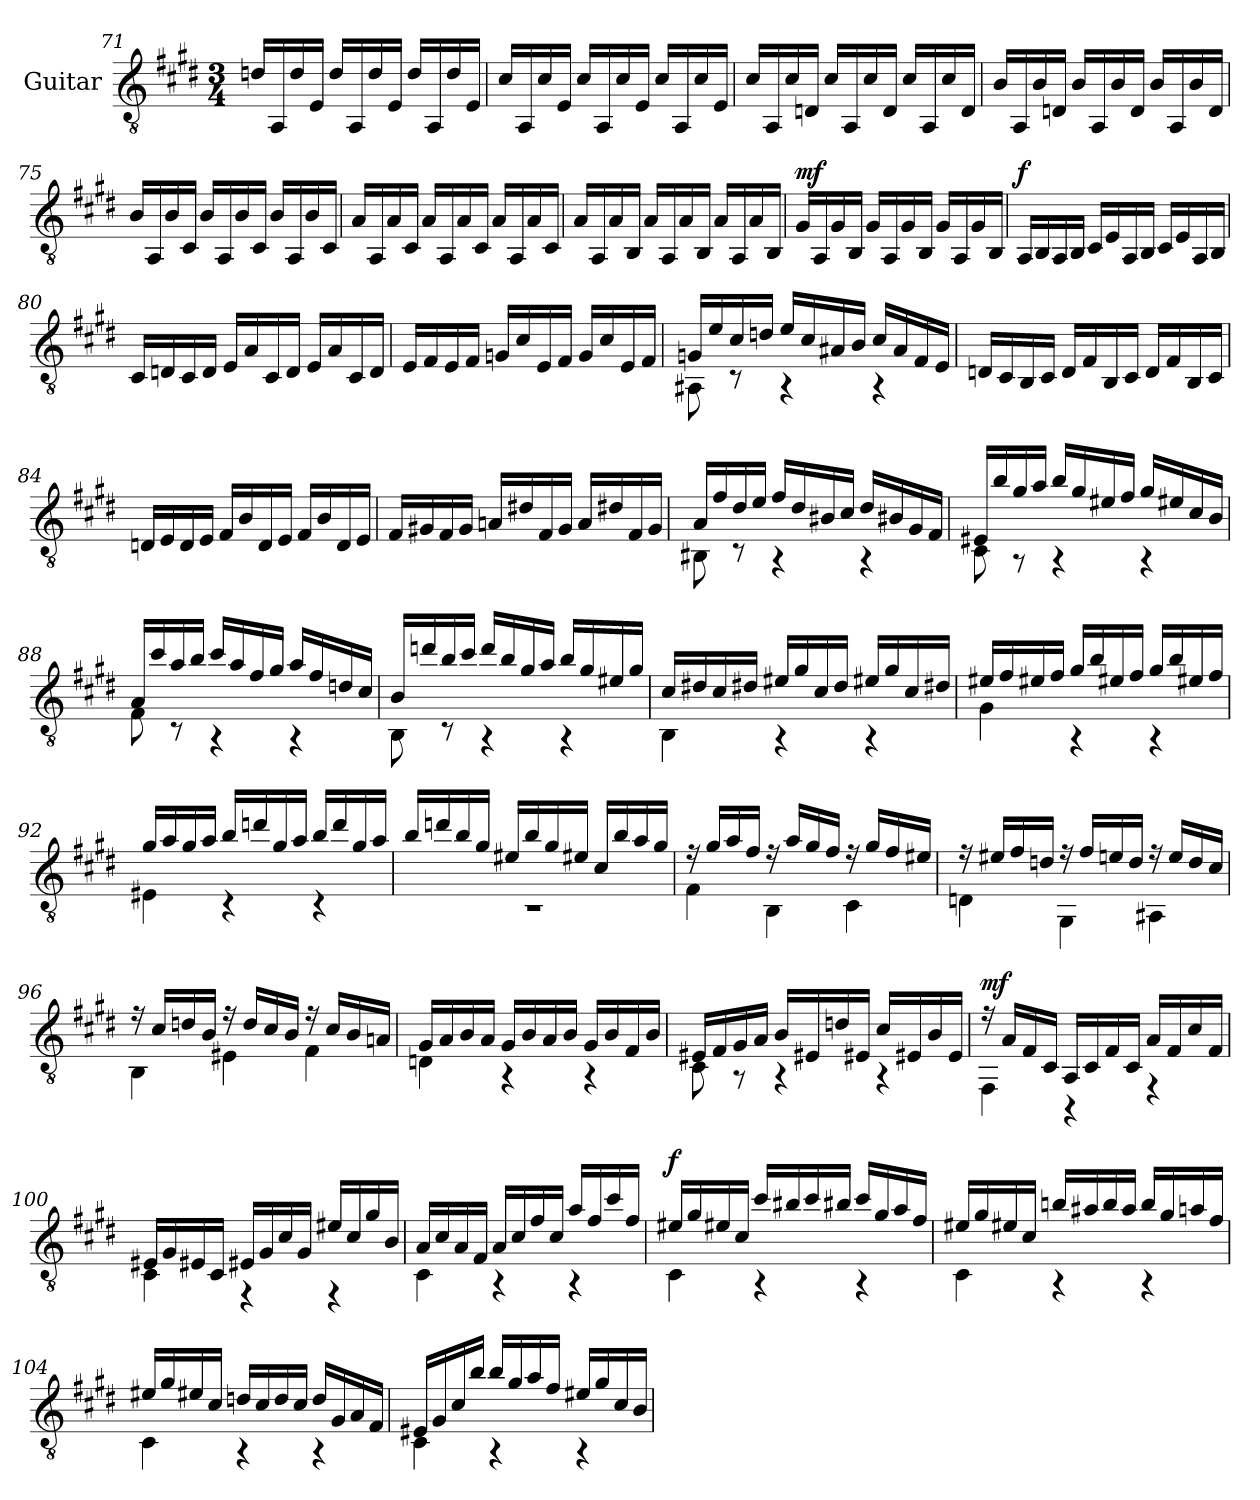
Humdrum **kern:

**kern	**dynam
*part1	*part1
*staff1	*staff1
*I"Guitar	*
*I'Guit.	*
*clefGv2	*
*k[f#c#g#d#]	*
*E:	*
*M3/4	*
=71	=71
16dn/LL	.
16AA/	.
16d/	.
16E/JJ	.
16d/LL	.
16AA/	.
16d/	.
16E/JJ	.
16d/LL	.
16AA/	.
16d/	.
16E/JJ	.
=72	=72
16c#/LL	.
16AA/	.
16c#/	.
16E/JJ	.
16c#/LL	.
16AA/	.
16c#/	.
16E/JJ	.
16c#/LL	.
16AA/	.
16c#/	.
16E/JJ	.
!!LO:LB:g=z
=73	=73
16c#/LL	.
16AA/	.
16c#/	.
16Dn/JJ	.
16c#/LL	.
16AA/	.
16c#/	.
16D/JJ	.
16c#/LL	.
16AA/	.
16c#/	.
16D/JJ	.
=74	=74
16B/LL	.
16AA/	.
16B/	.
16Dn/JJ	.
16B/LL	.
16AA/	.
16B/	.
16D/JJ	.
16B/LL	.
16AA/	.
16B/	.
16D/JJ	.
=75	=75
16B/LL	.
16AA/	.
16B/	.
16C#/JJ	.
16B/LL	.
16AA/	.
16B/	.
16C#/JJ	.
16B/LL	.
16AA/	.
16B/	.
16C#/JJ	.
!!LO:LB:g=z
=76	=76
16A/LL	.
16AA/	.
16A/	.
16C#/JJ	.
16A/LL	.
16AA/	.
16A/	.
16C#/JJ	.
16A/LL	.
16AA/	.
16A/	.
16C#/JJ	.
=77	=77
16A/LL	.
16AA/	.
16A/	.
16BB/JJ	.
16A/LL	.
16AA/	.
16A/	.
16BB/JJ	.
16A/LL	.
16AA/	.
16A/	.
16BB/JJ	.
=78	=78
!	!LO:DY:a
16G#/LL	mf
16AA/	.
16G#/	.
16BB/JJ	.
16G#/LL	.
16AA/	.
16G#/	.
16BB/JJ	.
16G#/LL	.
16AA/	.
16G#/	.
16BB/JJ	.
!!LO:LB:g=z
=79	=79
!	!LO:DY:a
16AA/LL	f
16BB/	.
16AA/	.
16BB/JJ	.
16C#/LL	.
16E/	.
16AA/	.
16BB/JJ	.
16C#/LL	.
16E/	.
16AA/	.
16BB/JJ	.
=80	=80
16C#/LL	.
16Dn/	.
16C#/	.
16D/JJ	.
16E/LL	.
16A/	.
16C#/	.
16D/JJ	.
16E/LL	.
16A/	.
16C#/	.
16D/JJ	.
=81	=81
16E/LL	.
16F#/	.
16E/	.
16F#/JJ	.
16Gn/LL	.
16c#/	.
16E/	.
16F#/JJ	.
16G/LL	.
16c#/	.
16E/	.
16F#/JJ	.
!!LO:LB:g=z
=82	=82
*^	*
16Gn/LL	8AA#X\	.
16e/	.	.
16c#/	8rC	.
16dn/JJ	.	.
16e/LL	4rAA	.
16c#/	.	.
16A#X/	.	.
16B/JJ	.	.
16c#/LL	4rAA	.
16A#/	.	.
16F#/	.	.
16E/JJ	.	.
*v	*v	*
=83	=83
16Dn/LL	.
16C#/	.
16BB/	.
16C#/JJ	.
16D/LL	.
16F#/	.
16BB/	.
16C#/JJ	.
16D/LL	.
16F#/	.
16BB/	.
16C#/JJ	.
=84	=84
16Dn/LL	.
16E/	.
16D/	.
16E/JJ	.
16F#/LL	.
16B/	.
16D/	.
16E/JJ	.
16F#/LL	.
16B/	.
16D/	.
16E/JJ	.
!!LO:PB:g=z
=85	=85
16F#/LL	.
16G#X/	.
16F#/	.
16G#/JJ	.
16An/LL	.
16d#X/	.
16F#/	.
16G#/JJ	.
16A/LL	.
16d#X/	.
16F#/	.
16G#/JJ	.
=86	=86
*^	*
16A/LL	8BB#X\	.
16f#/	.	.
16d#/	8rC	.
16e/JJ	.	.
16f#/LL	4rAA	.
16d#/	.	.
16B#X/	.	.
16c#/JJ	.	.
16d#/LL	4rAA	.
16B#X/	.	.
16G#/	.	.
16F#/JJ	.	.
!!LO:LB:g=z	!!
=87	=87	=87
16E#X/LL	8C#\	.
16b/	.	.
16g#/	8r	.
16a/JJ	.	.
16b/LL	4rAA	.
16g#/	.	.
16e#X/	.	.
16f#/JJ	.	.
16g#/LL	4rAA	.
16e#X/	.	.
16c#/	.	.
16B/JJ	.	.
=88	=88	=88
16A/LL	8F#\	.
16cc#/	.	.
16a/	8rC	.
16b/JJ	.	.
16cc#/LL	4rAA	.
16a/	.	.
16f#/	.	.
16g#/JJ	.	.
16a/LL	4rAA	.
16f#/	.	.
16dn/	.	.
16c#/JJ	.	.
=89	=89	=89
16B/LL	8BB\	.
16ddn/	.	.
16b/	8rC	.
16cc#/JJ	.	.
16dd/LL	4rAA	.
16b/	.	.
16g#/	.	.
16a/JJ	.	.
16b/LL	4rAA	.
16g#/	.	.
16e#X/	.	.
16g#/JJ	.	.
!!LO:LB:g=z	!!
=90	=90	=90
16c#/LL	4BB\	.
16d#X/	.	.
16c#/	.	.
16d#X/JJ	.	.
16e#X/LL	4rAA	.
16g#/	.	.
16c#/	.	.
16d#/JJ	.	.
16e#X/LL	4rAA	.
16g#/	.	.
16c#/	.	.
16d#X/JJ	.	.
=91	=91	=91
16e#X/LL	4G#\	.
16f#/	.	.
16e#X/	.	.
16f#/JJ	.	.
16g#/LL	4rAA	.
16b/	.	.
16e#X/	.	.
16f#/JJ	.	.
16g#/LL	4rAA	.
16b/	.	.
16e#X/	.	.
16f#/JJ	.	.
!!LO:LB:g=z	!!
=92	=92	=92
16g#/LL	4E#X\	.
16a/	.	.
16g#/	.	.
16a/JJ	.	.
16b/LL	4r	.
16ddn/	.	.
16g#/	.	.
16a/JJ	.	.
16b/LL	4r	.
16dd/	.	.
16g#/	.	.
16a/JJ	.	.
=93	=93	=93
16b/LL	2.rC	.
16ddn/	.	.
16b/	.	.
16g#/JJ	.	.
16e#X/LL	.	.
16b/	.	.
16g#/	.	.
16e#X/JJ	.	.
16c#/LL	.	.
16b/	.	.
16a/	.	.
16g#/JJ	.	.
=94	=94	=94
16rf	4F#\	.
16g#/LL	.	.
16a/	.	.
16f#/JJ	.	.
16rf	4BB\	.
16a/LL	.	.
16g#/	.	.
16f#/JJ	.	.
16rf	4C#\	.
16g#/LL	.	.
16f#/	.	.
16e#X/JJ	.	.
!!LO:LB:g=z	!!
=95	=95	=95
16rf	4Dn\	.
16e#X/LL	.	.
16f#/	.	.
16dn/JJ	.	.
16rf	4GG#\	.
16f#/LL	.	.
16en/	.	.
16d/JJ	.	.
16rf	4AA#X\	.
16e/LL	.	.
16d/	.	.
16c#/JJ	.	.
=96	=96	=96
16rf	4BB\	.
16c#/LL	.	.
16dn/	.	.
16B/JJ	.	.
16rf	4E#X\	.
16d/LL	.	.
16c#/	.	.
16B/JJ	.	.
16rf	4F#\	.
16c#/LL	.	.
16B/	.	.
16An/JJ	.	.
=97	=97	=97
16G#/LL	4Dn\	.
16A/	.	.
16B/	.	.
16A/JJ	.	.
16G#/LL	4rAA	.
16B/	.	.
16A/	.	.
16B/JJ	.	.
16G#/LL	4rAA	.
16B/	.	.
16F#/	.	.
16B/JJ	.	.
!!LO:LB:g=z	!!
=98	=98	=98
16E#X/LL	8C#\	.
16F#/	.	.
16G#/	8rAA	.
16A/JJ	.	.
16B/LL	4rAA	.
16E#X/	.	.
16dn/	.	.
16E#X/JJ	.	.
16c#/LL	4rAA	.
16E#X/	.	.
16B/	.	.
16E#/JJ	.	.
=99	=99	=99
!	!	!LO:DY:a
16r	4FF#\	mf
16A/LL	.	.
16F#/	.	.
16C#/JJ	.	.
16AA/LL	4rBBB	.
16C#/	.	.
16F#/	.	.
16C#/JJ	.	.
16A/LL	4rFF	.
16F#/	.	.
16c#/	.	.
16F#/JJ	.	.
!!LO:LB:g=z	!!
=100	=100	=100
16E#X/LL	4C#\	.
16G#/	.	.
16E#X/	.	.
16C#/JJ	.	.
16E#X/LL	4rFF	.
16G#/	.	.
16c#/	.	.
16G#/JJ	.	.
16e#X/LL	4rFF	.
16c#/	.	.
16g#/	.	.
16B/JJ	.	.
=101	=101	=101
16A/LL	4C#\	.
16c#/	.	.
16A/	.	.
16F#/JJ	.	.
16A/LL	4rAA	.
16c#/	.	.
16f#/	.	.
16c#/JJ	.	.
16a/LL	4rAA	.
16f#/	.	.
16cc#/	.	.
16f#/JJ	.	.
!!LO:LB:g=z	!!
=102	=102	=102
!	!	!LO:DY:a
16e#X/LL	4C#\	f
16g#/	.	.
16e#X/	.	.
16c#/JJ	.	.
16cc#/LL	4rAA	.
16b#X/	.	.
16cc#/	.	.
16b#X/JJ	.	.
16cc#/LL	4rAA	.
16g#/	.	.
16a/	.	.
16f#/JJ	.	.
=103	=103	=103
16e#X/LL	4C#\	.
16g#/	.	.
16e#X/	.	.
16c#/JJ	.	.
16bn/LL	4rAA	.
16a#X/	.	.
16b/	.	.
16a#/JJ	.	.
16b/LL	4rAA	.
16g#/	.	.
16an/	.	.
16f#/JJ	.	.
!!LO:LB:g=z	!!
=104	=104	=104
16e#X/LL	4C#\	.
16g#/	.	.
16e#X/	.	.
16c#/JJ	.	.
16dn/LL	4rAA	.
16c#/	.	.
16d/	.	.
16c#/JJ	.	.
16d/LL	4rAA	.
16G#/	.	.
16A/	.	.
16F#/JJ	.	.
=105	=105	=105
16E#X/LL	4C#\	.
16G#/	.	.
16c#/	.	.
16b/JJ	.	.
16b/LL	4rAA	.
16g#/	.	.
16a/	.	.
16f#/JJ	.	.
16e#X/LL	4rAA	.
16g#/	.	.
16c#/	.	.
16B/JJ	.	.
*v	*v	*
=	=
*-	*-
